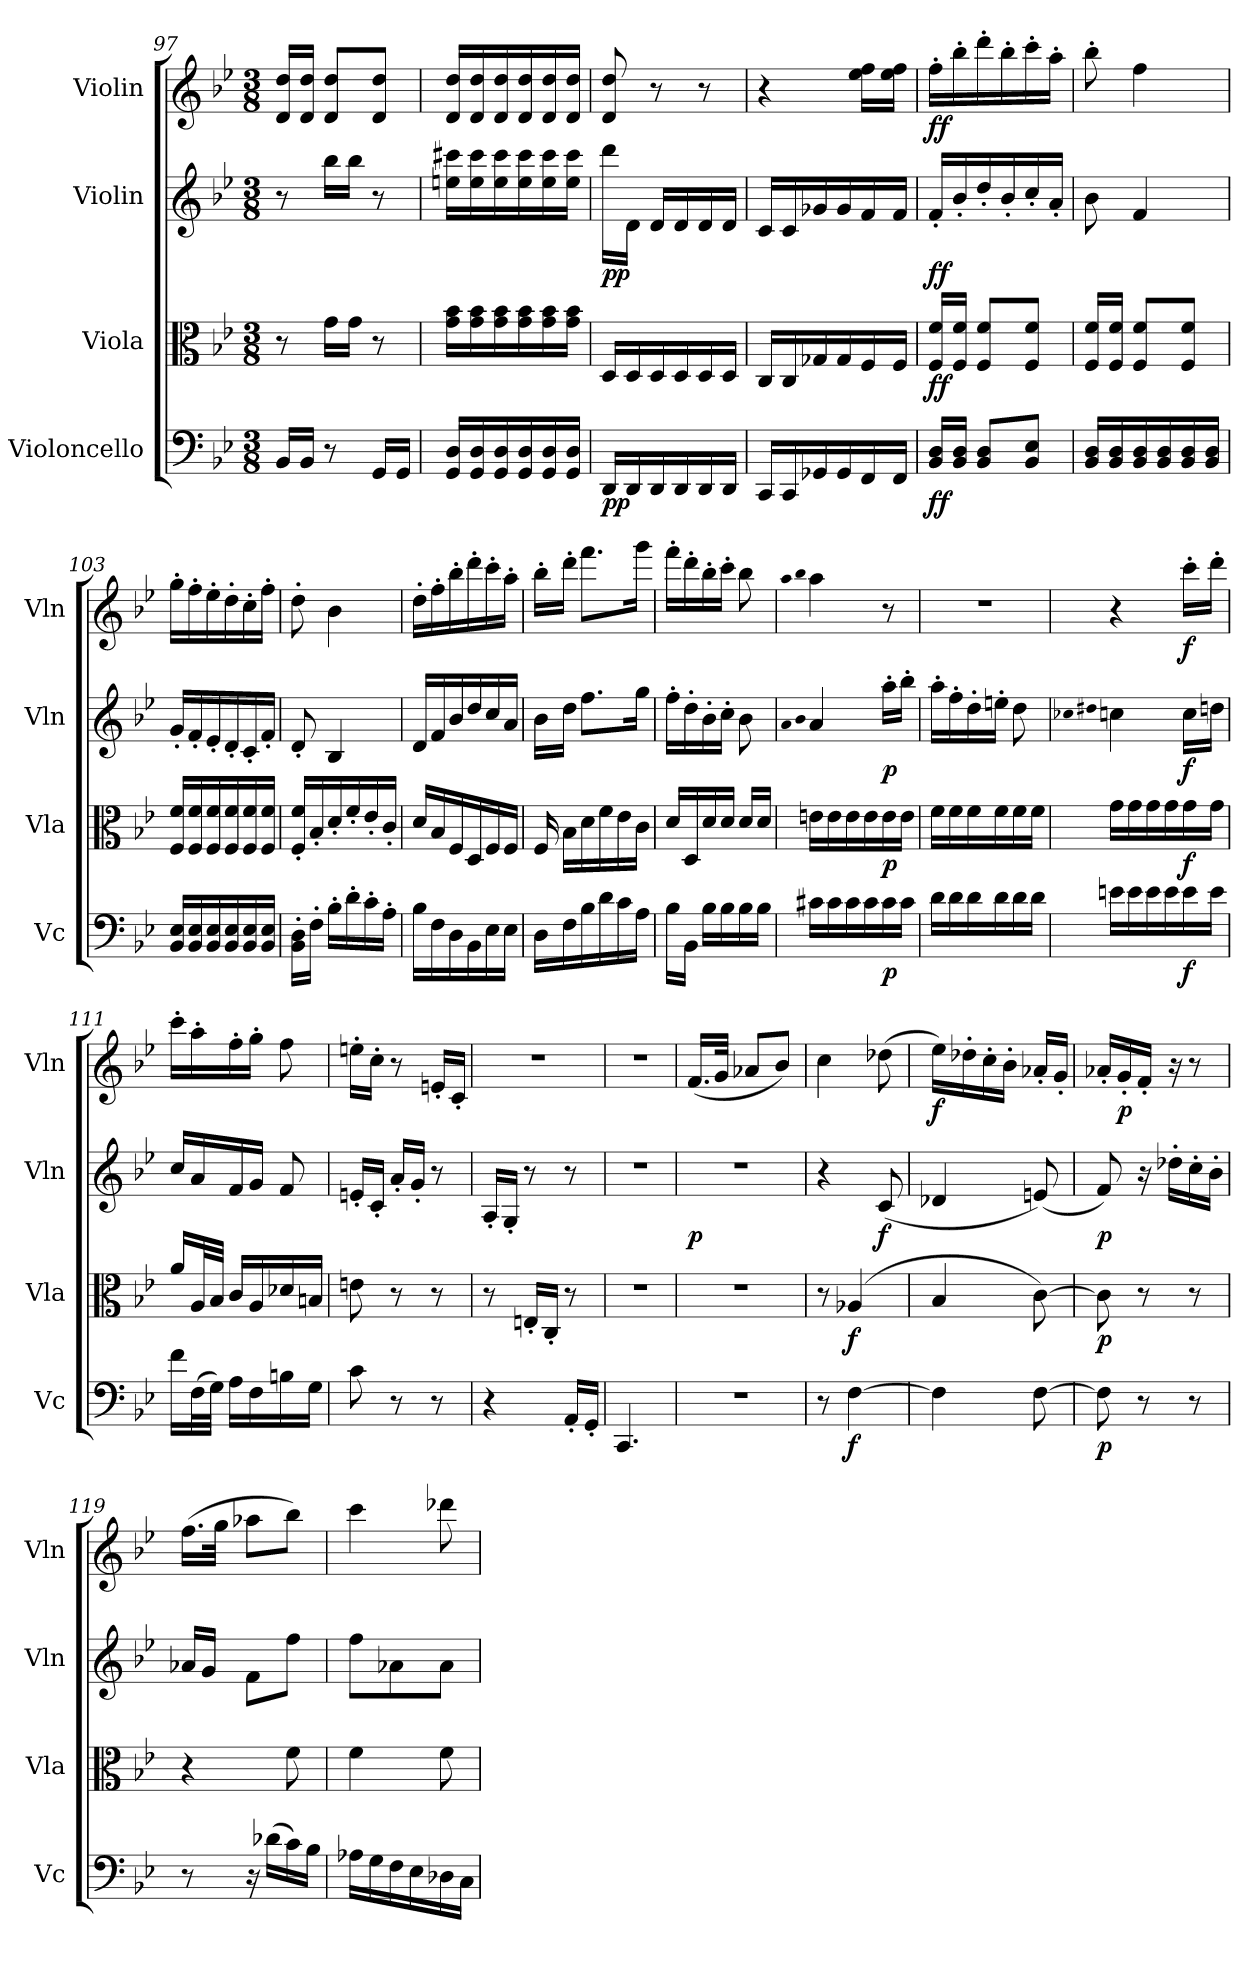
**kern	**dynam	**kern	**dynam	**kern	**dynam	**kern	**dynam
*part4	*part4	*part3	*part3	*part2	*part2	*part1	*part1
*staff4	*staff4	*staff3	*staff3	*staff2	*staff2	*staff1	*staff1
*I"Violoncello	*	*I"Viola	*	*I"Violin	*	*I"Violin	*
*I'Vc	*	*I'Vla	*	*I'Vln	*	*I'Vln	*
*clefF4	*	*clefC3	*	*clefG2	*	*clefG2	*
*k[b-e-]	*	*k[b-e-]	*	*k[b-e-]	*	*k[b-e-]	*
*B-:	*	*B-:	*	*B-:	*	*B-:	*
*M3/8	*	*M3/8	*	*M3/8	*	*M3/8	*
=97	=97	=97	=97	=97	=97	=97	=97
16BB-/LL	.	8r	.	8r	.	16d/ 16dd/LL	.
16BB-/JJ	.	.	.	.	.	16d/ 16dd/JJ	.
8r	.	16g\LL	.	16bb-\LL	.	8d/ 8dd/L	.
.	.	16g\JJ	.	16bb-\JJ	.	.	.
16GG/LL	.	8r	.	8r	.	8d/ 8dd/J	.
16GG/JJ	.	.	.	.	.	.	.
=98	=98	=98	=98	=98	=98	=98	=98
16GG/ 16D/LL	.	16g\ 16b-\LL	.	16een\ 16ccc#X\LL	.	16d/ 16dd/LL	.
16GG/ 16D/	.	16g\ 16b-\	.	16ee\ 16ccc#\	.	16d/ 16dd/	.
16GG/ 16D/	.	16g\ 16b-\	.	16ee\ 16ccc#\	.	16d/ 16dd/	.
16GG/ 16D/	.	16g\ 16b-\	.	16ee\ 16ccc#\	.	16d/ 16dd/	.
16GG/ 16D/	.	16g\ 16b-\	.	16ee\ 16ccc#\	.	16d/ 16dd/	.
16GG/ 16D/JJ	.	16g\ 16b-\JJ	.	16ee\ 16ccc#\JJ	.	16d/ 16dd/JJ	.
=99	=99	=99	=99	=99	=99	=99	=99
16DD/LL	pp	16D/LL	.	16ddd\LL	pp	8d/ 8dd/	.
16DD/	.	16D/	.	16d\JJ	.	.	.
16DD/	.	16D/	.	16d/LL	.	8r	.
16DD/	.	16D/	.	16d/	.	.	.
16DD/	.	16D/	.	16d/	.	8r	.
16DD/JJ	.	16D/JJ	.	16d/JJ	.	.	.
=100	=100	=100	=100	=100	=100	=100	=100
16CC/LL	.	16C/LL	.	16c/LL	.	4r	.
16CC/	.	16C/	.	16c/	.	.	.
16GG-X/	.	16G-X/	.	16g-X/	.	.	.
16GG-/	.	16G-/	.	16g-/	.	.	.
16FF/	.	16F/	.	16f/	.	16ee-\ 16ff\LL	.
16FF/JJ	.	16F/JJ	.	16f/JJ	.	16ee-\ 16ff\JJ	.
=101	=101	=101	=101	=101	=101	=101	=101
16BB-/ 16D/LL	ff	16F/ 16f/LL	ff	16f'/LL	ff	16ff'\LL	ff
16BB-/ 16D/JJ	.	16F/ 16f/JJ	.	16b-'/	.	16bb-'\	.
8BB-/ 8D/L	.	8F/ 8f/L	.	16dd'/	.	16ddd'\	.
.	.	.	.	16b-'/	.	16bb-'\	.
8BB-/ 8E-/J	.	8F/ 8f/J	.	16cc'/	.	16ccc'\	.
.	.	.	.	16a'/JJ	.	16aa'\JJ	.
=102	=102	=102	=102	=102	=102	=102	=102
16BB-/ 16D/LL	.	16F/ 16f/LL	.	8b-\	.	8bb-'\	.
16BB-/ 16D/	.	16F/ 16f/JJ	.	.	.	.	.
16BB-/ 16D/	.	8F/ 8f/L	.	4f/	.	4ff\	.
16BB-/ 16D/	.	.	.	.	.	.	.
16BB-/ 16D/	.	8F/ 8f/J	.	.	.	.	.
16BB-/ 16D/JJ	.	.	.	.	.	.	.
=103	=103	=103	=103	=103	=103	=103	=103
16BB-/ 16E-/LL	.	16F/ 16f/LL	.	16g'/LL	.	16gg'\LL	.
16BB-/ 16E-/	.	16F/ 16f/	.	16f'/	.	16ff'\	.
16BB-/ 16E-/	.	16F/ 16f/	.	16e-'/	.	16ee-'\	.
16BB-/ 16E-/	.	16F/ 16f/	.	16d'/	.	16dd'\	.
16BB-/ 16E-/	.	16F/ 16f/	.	16c'/	.	16cc'\	.
16BB-/ 16E-/JJ	.	16F/ 16f/JJ	.	16f'/JJ	.	16ff'\JJ	.
=104	=104	=104	=104	=104	=104	=104	=104
16BB-'\ 16D'\LL	.	16F'/ 16f'/LL	.	8d'/	.	8dd'\	.
16F'\JJ	.	16B-'/	.	.	.	.	.
16B-'\LL	.	16d'/	.	4B-/	.	4b-\	.
16d'\	.	16f'/	.	.	.	.	.
16c'\	.	16e-'/	.	.	.	.	.
16A'\JJ	.	16c'/JJ	.	.	.	.	.
=105	=105	=105	=105	=105	=105	=105	=105
16B-\LL	.	16d/LL	.	16d/LL	.	16dd'\LL	.
16F\	.	16B-/	.	16f/	.	16ff'\	.
16D\	.	16F/	.	16b-/	.	16bb-'\	.
16BB-\	.	16D/	.	16dd/	.	16ddd'\	.
16E-\	.	16F/	.	16cc/	.	16ccc'\	.
16E-\JJ	.	16F/JJ	.	16a/JJ	.	16aa'\JJ	.
=106	=106	=106	=106	=106	=106	=106	=106
16D\LL	.	16F/	.	16b-\LL	.	16bb-'\LL	.
16F\	.	16B-\LL	.	16dd\JJ	.	16ddd'\JJ	.
16B-\	.	16d\	.	8.ff\L	.	8.fff\L	.
16d\	.	16f\	.	.	.	.	.
16c\	.	16e-\	.	.	.	.	.
16A\JJ	.	16c\JJ	.	16gg\Jk	.	16ggg\Jk	.
=107	=107	=107	=107	=107	=107	=107	=107
16B-\LL	.	16d/LL	.	16ff'\LL	.	16fff'\LL	.
16BB-\JJ	.	16D/	.	16dd'\	.	16ddd'\	.
16B-\LL	.	16d/	.	16b-'\	.	16bb-'\	.
16B-\	.	16d/JJ	.	16cc'\JJ	.	16ccc'\JJ	.
16B-\	.	16d/LL	.	8b-\	.	8bb-\	.
16B-\JJ	.	16d/JJ	.	.	.	.	.
=108	=108	=108	=108	=108	=108	=108	=108
.	.	.	.	qa	.	qaa	.
.	.	.	.	qb-	.	qbb-	.
16c#X\LL	.	16en\LL	.	4a/	.	4aa\	.
16c#\	.	16e\	.	.	.	.	.
16c#\	.	16e\	.	.	.	.	.
16c#\	.	16e\	.	.	.	.	.
16c#\	p	16e\	p	16aa'\LL	p	8r	.
16c#\JJ	.	16e\JJ	.	16bb-'\JJ	.	.	.
=109	=109	=109	=109	=109	=109	=109	=109
16d\LL	.	16f\LL	.	16aa'\LL	.	4.r	.
16d\	.	16f\	.	16ff'\	.	.	.
16d\	.	16f\	.	16dd'\	.	.	.
16d\	.	16f\	.	16een'\JJ	.	.	.
16d\	.	16f\	.	8dd\	.	.	.
16d\JJ	.	16f\JJ	.	.	.	.	.
=110	=110	=110	=110	=110	=110	=110	=110
.	.	.	.	qcc-X	.	.	.
.	.	.	.	qdd#X	.	.	.
16en\LL	.	16g\LL	.	4ccn\	.	4r	.
16e\	.	16g\	.	.	.	.	.
16e\	.	16g\	.	.	.	.	.
16e\	.	16g\	.	.	.	.	.
16e\	f	16g\	f	16cc\LL	f	16ccc'\LL	f
16e\JJ	.	16g\JJ	.	16ddn\JJ	.	16ddd'\JJ	.
=111	=111	=111	=111	=111	=111	=111	=111
16f\LL	.	16a/LL	.	16cc/LL	.	16ccc'\LL	.
(32F\L	.	32A/L	.	16a/	.	16aa'\	.
32G\JJJ)	.	32B-/JJJ	.	.	.	.	.
16A\LL	.	16c/LL	.	16f/	.	16ff'\	.
16F\	.	16A/	.	16g/JJ	.	16gg'\JJ	.
16Bn\	.	16d-X/	.	8f/	.	8ff\	.
16G\JJ	.	16Bn/JJ	.	.	.	.	.
=112	=112	=112	=112	=112	=112	=112	=112
8c\	.	8en\	.	16en'/LL	.	16een'\LL	.
.	.	.	.	16c'/JJ	.	16cc'\JJ	.
8r	.	8r	.	16a'/LL	.	8r	.
.	.	.	.	16g'/JJ	.	.	.
8r	.	8r	.	8r	.	16en'/LL	.
.	.	.	.	.	.	16c'/JJ	.
=113	=113	=113	=113	=113	=113	=113	=113
4r	.	8r	.	16A'/LL	.	4.r	.
.	.	.	.	16G'/JJ	.	.	.
.	.	16En'/LL	.	8r	.	.	.
.	.	16C'/JJ	.	.	.	.	.
16AA'/LL	.	8r	.	8r	.	.	.
16GG'/JJ	.	.	.	.	.	.	.
=114	=114	=114	=114	=114	=114	=114	=114
4.CC/	.	4.r	.	4.r	.	4.r	.
=115	=115	=115	=115	=115	=115	=115	=115
4.r	.	4.r	.	4.r	p	(16.f/LL	.
.	.	.	.	.	.	32g/JJk	.
.	.	.	.	.	.	8a-X/L	.
.	.	.	.	.	.	8b-/J)	.
=116	=116	=116	=116	=116	=116	=116	=116
8r	.	8r	.	4r	.	4cc\	.
[4F\	f	(4A-X/	f	.	.	.	.
.	.	.	.	(8c/	f	(8dd-X\	.
=117	=117	=117	=117	=117	=117	=117	=117
4F\]	.	4B-/	.	4d-X/	.	16ee-\LL)	f
.	.	.	.	.	.	16dd-X'\	.
.	.	.	.	.	.	16cc'\	.
.	.	.	.	.	.	16b-'\JJ	.
[8F\	.	[8c\)	.	(8en/)	.	16a-X'/LL	.
.	.	.	.	.	.	16g'/JJ	.
=118	=118	=118	=118	=118	=118	=118	=118
8F\]	p	8c\]	p	8f/)	p	16a-X'/LL	.
.	.	.	.	.	.	16g'/	p
8r	.	8r	.	16r	.	16f'/JJ	.
.	.	.	.	16dd-X'\LL	.	16r	.
8r	.	8r	.	16cc'\	.	8r	.
.	.	.	.	16b-'\JJ	.	.	.
=119	=119	=119	=119	=119	=119	=119	=119
8r	.	4r	.	16a-X/LL	.	(16.ff\LL	.
.	.	.	.	16g/JJ	.	.	.
.	.	.	.	.	.	32gg\JJk	.
16r	.	.	.	8f\L	.	8aa-X\L	.
(16d-X\LL	.	.	.	.	.	.	.
16c\)	.	8f\	.	8ff\J	.	8bb-\J)	.
16B-\JJ	.	.	.	.	.	.	.
=120	=120	=120	=120	=120	=120	=120	=120
16A-X\LL	.	4f\	.	8ff\L	.	4ccc\	.
16G\	.	.	.	.	.	.	.
16F\	.	.	.	8a-X\	.	.	.
16E-\	.	.	.	.	.	.	.
16D-X\	.	8f\	.	8a-\J	.	8ddd-X\	.
16C\JJ	.	.	.	.	.	.	.
=	=	=	=	=	=	=	=
*-	*-	*-	*-	*-	*-	*-	*-
